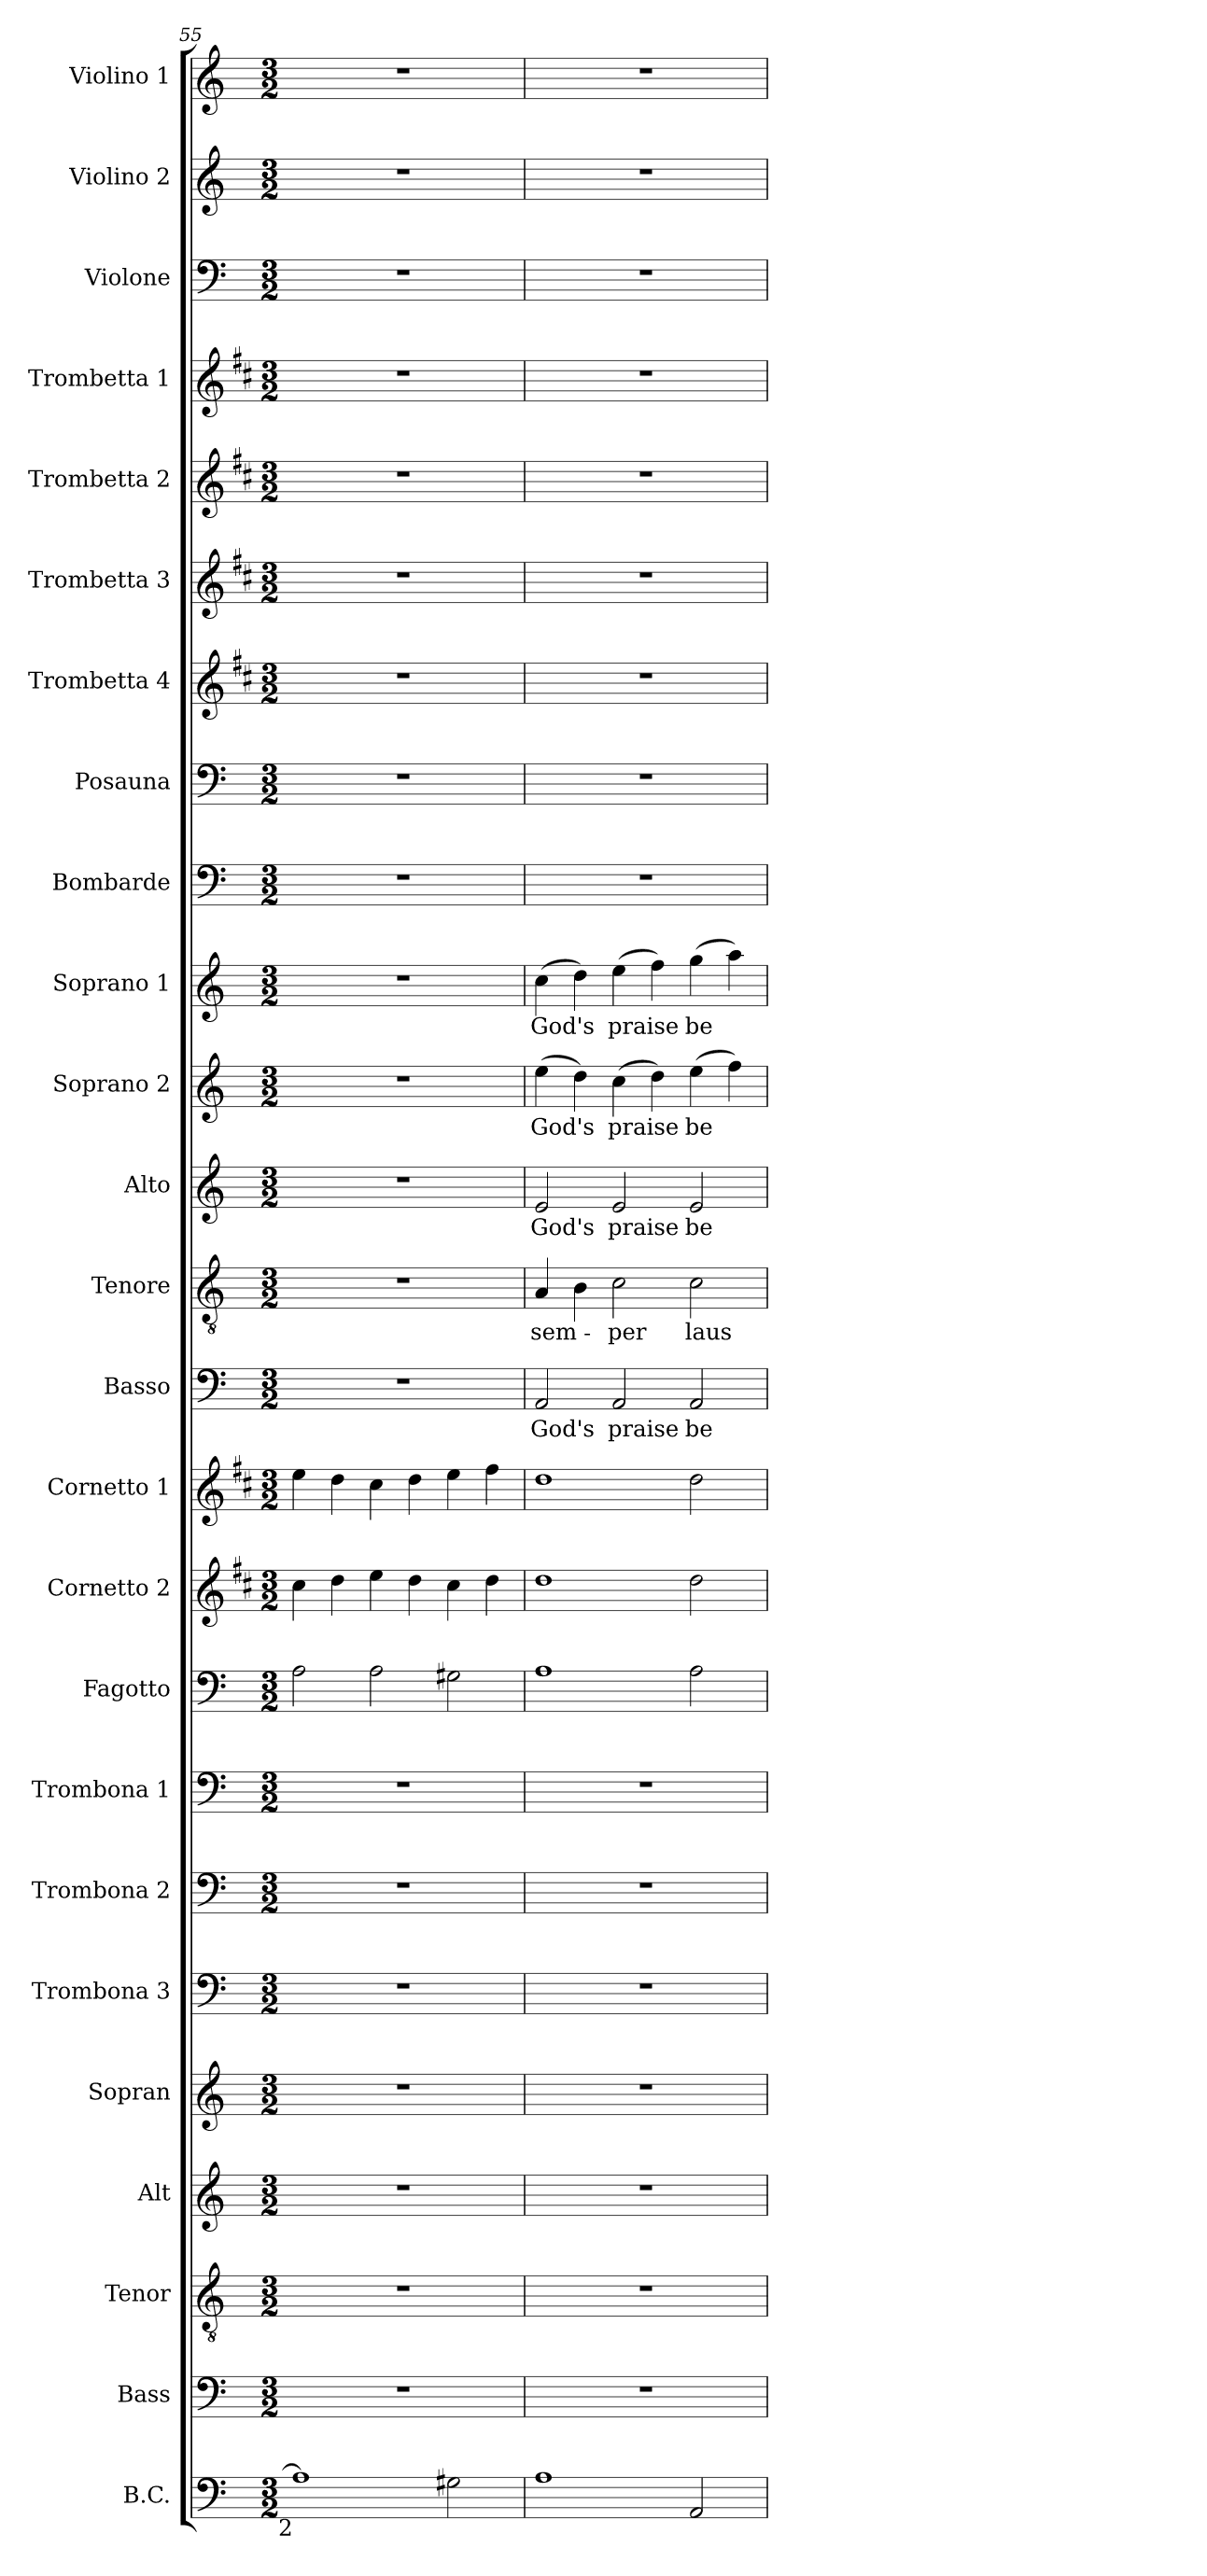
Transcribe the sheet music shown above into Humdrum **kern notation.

**kern	**kern	**kern	**kern	**kern	**kern	**kern	**kern	**kern	**kern	**kern	**kern	**text	**kern	**text	**kern	**text	**kern	**text	**kern	**text	**kern	**kern	**kern	**kern	**kern	**kern	**kern	**kern	**kern
*part25	*part24	*part23	*part22	*part21	*part20	*part19	*part18	*part17	*part16	*part15	*part14	*part14	*part13	*part13	*part12	*part12	*part11	*part11	*part10	*part10	*part9	*part8	*part7	*part6	*part5	*part4	*part3	*part2	*part1
*staff25	*staff24	*staff23	*staff22	*staff21	*staff20	*staff19	*staff18	*staff17	*staff16	*staff15	*staff14	*staff14	*staff13	*staff13	*staff12	*staff12	*staff11	*staff11	*staff10	*staff10	*staff9	*staff8	*staff7	*staff6	*staff5	*staff4	*staff3	*staff2	*staff1
*I"B.C.	*I"Bass	*I"Tenor	*I"Alt	*I"Sopran	*I"Trombona 3	*I"Trombona 2	*I"Trombona 1	*I"Fagotto	*I"Cornetto 2	*I"Cornetto 1	*I"Basso	*	*I"Tenore	*	*I"Alto	*	*I"Soprano 2	*	*I"Soprano 1	*	*I"Bombarde	*I"Posauna	*I"Trombetta 4	*I"Trombetta 3	*I"Trombetta 2	*I"Trombetta 1	*I"Violone	*I"Violino 2	*I"Violino 1
*I'B.C.	*I'B.	*I'T.	*I'A.	*I'S.	*I'Tbn. 2	*I'Tbn. 2	*I'Tbn. 1	*I'Fag.	*I'Cor. 2	*I'Cor. 1	*I'B.	*	*I'T.	*	*I'A.	*	*I'S.	*	*I'S.	*	*	*	*	*	*	*	*	*I'Vl. 2	*I'Vl. 1
*clefF4	*clefF4	*clefGv2	*clefG2	*clefG2	*clefF4	*clefF4	*clefF4	*clefF4	*clefG2	*clefG2	*clefF4	*	*clefGv2	*	*clefG2	*	*clefG2	*	*clefG2	*	*clefF4	*clefF4	*clefG2	*clefG2	*clefG2	*clefG2	*clefF4	*clefG2	*clefG2
*	*	*ITrd7c12	*	*	*	*	*	*	*ITrd1c2	*ITrd1c2	*	*	*ITrd7c12	*	*	*	*	*	*	*	*	*	*ITrd1c2	*ITrd1c2	*ITrd1c2	*ITrd1c2	*	*	*
*k[]	*k[]	*k[]	*k[]	*k[]	*k[]	*k[]	*k[]	*k[]	*k[]	*k[]	*k[]	*	*k[]	*	*k[]	*	*k[]	*	*k[]	*	*k[]	*k[]	*k[]	*k[]	*k[]	*k[]	*k[]	*k[]	*k[]
*C:	*C:	*C:	*C:	*C:	*C:	*C:	*C:	*C:	*C:	*C:	*C:	*	*C:	*	*C:	*	*C:	*	*C:	*	*C:	*C:	*C:	*C:	*C:	*C:	*C:	*C:	*C:
*M3/2	*M3/2	*M3/2	*M3/2	*M3/2	*M3/2	*M3/2	*M3/2	*M3/2	*M3/2	*M3/2	*M3/2	*	*M3/2	*	*M3/2	*	*M3/2	*	*M3/2	*	*M3/2	*M3/2	*M3/2	*M3/2	*M3/2	*M3/2	*M3/2	*M3/2	*M3/2
=55	=55	=55	=55	=55	=55	=55	=55	=55	=55	=55	=55	=55	=55	=55	=55	=55	=55	=55	=55	=55	=55	=55	=55	=55	=55	=55	=55	=55	=55
!LO:TX:b:rj:t=2	!	!	!	!	!	!	!	!	!	!	!	!	!	!	!	!	!	!	!	!	!	!	!	!	!	!	!	!	!
!	!LO:N:vis=1	!LO:N:vis=1	!LO:N:vis=1	!LO:N:vis=1	!LO:N:vis=1	!LO:N:vis=1	!LO:N:vis=1	!	!	!	!LO:N:vis=1	!	!LO:N:vis=1	!	!LO:N:vis=1	!	!LO:N:vis=1	!	!LO:N:vis=1	!	!LO:N:vis=1	!LO:N:vis=1	!LO:N:vis=1	!LO:N:vis=1	!LO:N:vis=1	!LO:N:vis=1	!LO:N:vis=1	!LO:N:vis=1	!LO:N:vis=1
1Ai]	1.r	1.r	1.r	1.r	1.r	1.r	1.r	2Ai\	4bi\	4ddi\	1.r	.	1.r	.	1.r	.	1.r	.	1.r	.	1.r	1.r	1.r	1.r	1.r	1.r	1.r	1.r	1.r
.	.	.	.	.	.	.	.	.	4cci\	4cci\	.	.	.	.	.	.	.	.	.	.	.	.	.	.	.	.	.	.	.
.	.	.	.	.	.	.	.	2Ai\	4ddi\	4bi\	.	.	.	.	.	.	.	.	.	.	.	.	.	.	.	.	.	.	.
.	.	.	.	.	.	.	.	.	4cci\	4cci\	.	.	.	.	.	.	.	.	.	.	.	.	.	.	.	.	.	.	.
2G#Xi\	.	.	.	.	.	.	.	2G#Xi\	4bi\	4ddi\	.	.	.	.	.	.	.	.	.	.	.	.	.	.	.	.	.	.	.
.	.	.	.	.	.	.	.	.	4cci\	4eei\	.	.	.	.	.	.	.	.	.	.	.	.	.	.	.	.	.	.	.
=56	=56	=56	=56	=56	=56	=56	=56	=56	=56	=56	=56	=56	=56	=56	=56	=56	=56	=56	=56	=56	=56	=56	=56	=56	=56	=56	=56	=56	=56
!	!LO:N:vis=1	!LO:N:vis=1	!LO:N:vis=1	!LO:N:vis=1	!LO:N:vis=1	!LO:N:vis=1	!LO:N:vis=1	!	!	!	!	!	!	!	!	!	!	!	!	!	!	!	!	!	!	!	!	!	!
!	!	!	!	!	!	!	!	!	!	!	!	!LO:LY:b:color=#000000	!	!	!	!	!	!	!	!	!	!	!	!	!	!	!	!	!
!	!	!	!	!	!	!	!	!	!	!	!	!	!	!LO:LY:b:color=#000000	!	!	!	!	!	!	!	!	!	!	!	!	!	!	!
!	!	!	!	!	!	!	!	!	!	!	!	!	!	!	!	!LO:LY:b:color=#000000	!	!	!	!	!	!	!	!	!	!	!	!	!
!	!	!	!	!	!	!	!	!	!	!	!	!	!	!	!	!	!	!LO:LY:b:color=#000000	!	!	!	!	!	!	!	!	!	!	!
!	!	!	!	!	!	!	!	!	!	!	!	!	!	!	!	!	!	!	!	!LO:LY:b:color=#000000	!LO:N:vis=1	!LO:N:vis=1	!LO:N:vis=1	!LO:N:vis=1	!LO:N:vis=1	!LO:N:vis=1	!LO:N:vis=1	!LO:N:vis=1	!LO:N:vis=1
1Ai	1.r	1.r	1.r	1.r	1.r	1.r	1.r	1Ai	1cci	1cci	2AAi/	God's	4AAi/	sem-	2ei/	God's	(4eei\	God's	(4cci\	God's	1.r	1.r	1.r	1.r	1.r	1.r	1.r	1.r	1.r
.	.	.	.	.	.	.	.	.	.	.	.	.	4BBi\	.	.	.	4ddi\)	.	4ddi\)	.	.	.	.	.	.	.	.	.	.
!	!	!	!	!	!	!	!	!	!	!	!	!LO:LY:b:color=#000000	!	!	!	!	!	!	!	!	!	!	!	!	!	!	!	!	!
!	!	!	!	!	!	!	!	!	!	!	!	!	!	!LO:LY:b:color=#000000	!	!	!	!	!	!	!	!	!	!	!	!	!	!	!
!	!	!	!	!	!	!	!	!	!	!	!	!	!	!	!	!LO:LY:b:color=#000000	!	!	!	!	!	!	!	!	!	!	!	!	!
!	!	!	!	!	!	!	!	!	!	!	!	!	!	!	!	!	!	!LO:LY:b:color=#000000	!	!	!	!	!	!	!	!	!	!	!
!	!	!	!	!	!	!	!	!	!	!	!	!	!	!	!	!	!	!	!	!LO:LY:b:color=#000000	!	!	!	!	!	!	!	!	!
.	.	.	.	.	.	.	.	.	.	.	2AAi/	praise	2Ci\	-per	2ei/	praise	(4cci\	praise	(4eei\	praise	.	.	.	.	.	.	.	.	.
.	.	.	.	.	.	.	.	.	.	.	.	.	.	.	.	.	4ddi\)	.	4ffi\)	.	.	.	.	.	.	.	.	.	.
!	!	!	!	!	!	!	!	!	!	!	!	!LO:LY:b:color=#000000	!	!	!	!	!	!	!	!	!	!	!	!	!	!	!	!	!
!	!	!	!	!	!	!	!	!	!	!	!	!	!	!LO:LY:b:color=#000000	!	!	!	!	!	!	!	!	!	!	!	!	!	!	!
!	!	!	!	!	!	!	!	!	!	!	!	!	!	!	!	!LO:LY:b:color=#000000	!	!	!	!	!	!	!	!	!	!	!	!	!
!	!	!	!	!	!	!	!	!	!	!	!	!	!	!	!	!	!	!LO:LY:b:color=#000000	!	!	!	!	!	!	!	!	!	!	!
!	!	!	!	!	!	!	!	!	!	!	!	!	!	!	!	!	!	!	!	!LO:LY:b:color=#000000	!	!	!	!	!	!	!	!	!
2AAi/	.	.	.	.	.	.	.	2Ai\	2cci\	2cci\	2AAi/	be	2Ci\	laus	2ei/	be	(4eei\	be	(4ggi\	be	.	.	.	.	.	.	.	.	.
.	.	.	.	.	.	.	.	.	.	.	.	.	.	.	.	.	4ffi\)	.	4aai\)	.	.	.	.	.	.	.	.	.	.
=	=	=	=	=	=	=	=	=	=	=	=	=	=	=	=	=	=	=	=	=	=	=	=	=	=	=	=	=	=
*-	*-	*-	*-	*-	*-	*-	*-	*-	*-	*-	*-	*-	*-	*-	*-	*-	*-	*-	*-	*-	*-	*-	*-	*-	*-	*-	*-	*-	*-
